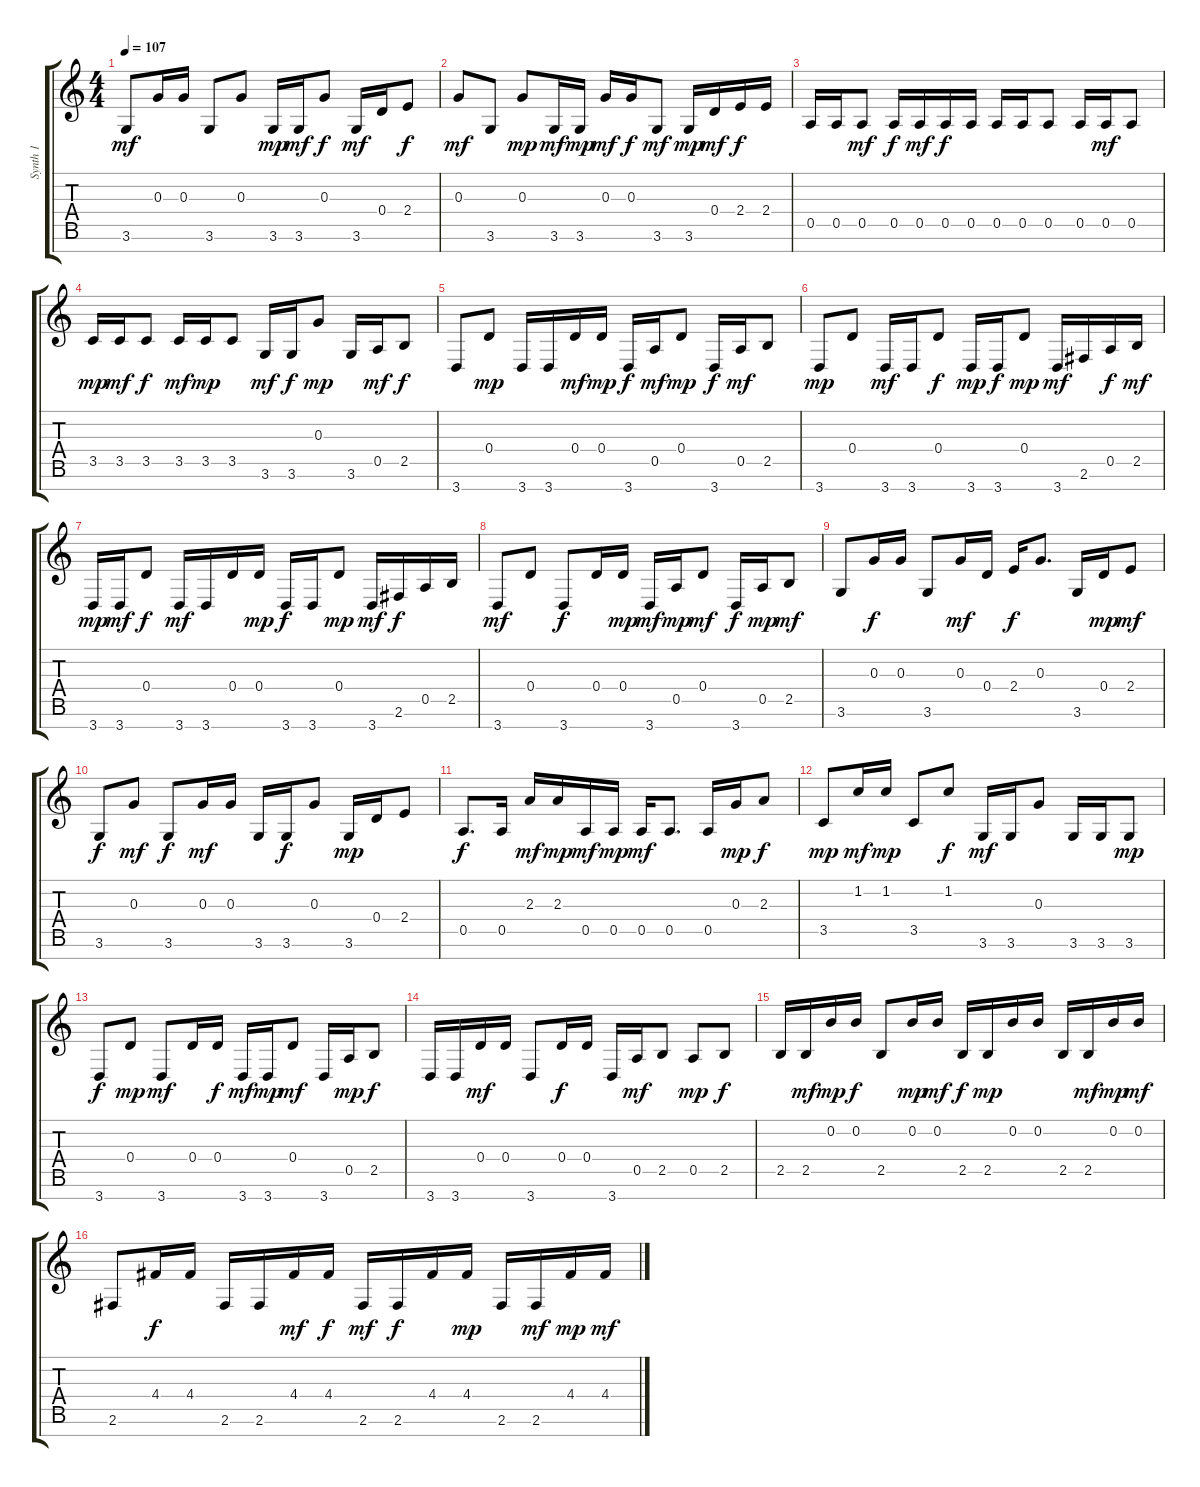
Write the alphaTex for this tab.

\track ("Synth 1" "Synth 1") {instrument distortionguitar}
\staff {score tabs}
\tuning (E4 B3 G3 D3 A2 E2 B1) {hide}
\ts (4 4)
\tempo 107
\clef g2
\ks c
3.6.8{dy mf} 0.3.16 0.3.16 3.6.8 0.3.8 3.6.16{dy mp} 3.6.16{dy mf} 0.3.8{dy f} 3.6.16{dy mf} 0.4.16 2.4.8{dy f} |
0.3.8{dy mf} 3.6.8 0.3.8{dy mp} 3.6.16{dy mf} 3.6.16{dy mp} 0.3.16{dy mf} 0.3.16{dy f} 3.6.8{dy mf} 3.6.16{dy mp} 0.4.16{dy mf} 2.4.16{dy f} 2.4.16 |
0.5.16 0.5.16 0.5.8{dy mf} 0.5.16{dy f} 0.5.16{dy mf} 0.5.16{dy f} 0.5.16 0.5.16 0.5.16 0.5.8 0.5.16 0.5.16{dy mf} 0.5.8 |
3.5.16{dy mp} 3.5.16{dy mf} 3.5.8{dy f} 3.5.16{dy mf} 3.5.16{dy mp} 3.5.8 3.6.16{dy mf} 3.6.16{dy f} 0.3.8{dy mp} 3.6.16 0.5.16{dy mf} 2.5.8{dy f} |
3.7.8 0.4.8{dy mp} 3.7.16 3.7.16 0.4.16{dy mf} 0.4.16{dy mp} 3.7.16{dy f} 0.5.16{dy mf} 0.4.8{dy mp} 3.7.16{dy f} 0.5.16{dy mf} 2.5.8 |
3.7.8{dy mp} 0.4.8 3.7.16{dy mf} 3.7.16 0.4.8{dy f} 3.7.16{dy mp} 3.7.16{dy f} 0.4.8{dy mp} 3.7.16{dy mf} 2.6.16 0.5.16{dy f} 2.5.16{dy mf} |
3.7.16{dy mp} 3.7.16{dy mf} 0.4.8{dy f} 3.7.16{dy mf} 3.7.16 0.4.16 0.4.16{dy mp} 3.7.16{dy f} 3.7.16 0.4.8{dy mp} 3.7.16{dy mf} 2.6.16{dy f} 0.5.16 2.5.16 |
3.7.8{dy mf} 0.4.8 3.7.8{dy f} 0.4.16 0.4.16{dy mp} 3.7.16{dy mf} 0.5.16{dy mp} 0.4.8{dy mf} 3.7.16{dy f} 0.5.16{dy mp} 2.5.8{dy mf} |
3.6.8 0.3.16{dy f} 0.3.16 3.6.8 0.3.16{dy mf} 0.4.16 2.4.16{dy f} 0.3.8{d} 3.6.16 0.4.16{dy mp} 2.4.8{dy mf} |
3.6.8{dy f} 0.3.8{dy mf} 3.6.8{dy f} 0.3.16{dy mf} 0.3.16 3.6.16 3.6.16{dy f} 0.3.8 3.6.16{dy mp} 0.4.16 2.4.8 |
0.5.8{d dy f} 0.5.16 2.3.16{dy mf} 2.3.16{dy mp} 0.5.16{dy mf} 0.5.16{dy mp} 0.5.16{dy mf} 0.5.8{d} 0.5.16 0.3.16{dy mp} 2.3.8{dy f} |
3.5.8{dy mp} 1.2.16{dy mf} 1.2.16{dy mp} 3.5.8 1.2.8{dy f} 3.6.16{dy mf} 3.6.16 0.3.8 3.6.16 3.6.16 3.6.8{dy mp} |
3.7.8{dy f} 0.4.8{dy mp} 3.7.8{dy mf} 0.4.16 0.4.16{dy f} 3.7.16{dy mf} 3.7.16{dy mp} 0.4.8{dy mf} 3.7.16 0.5.16{dy mp} 2.5.8{dy f} |
3.7.16 3.7.16 0.4.16{dy mf} 0.4.16 3.7.8 0.4.16{dy f} 0.4.16 3.7.16 0.5.16{dy mf} 2.5.8 0.5.8{dy mp} 2.5.8{dy f} |
2.5.16 2.5.16{dy mf} 0.2.16{dy mp} 0.2.16{dy f} 2.5.8 0.2.16{dy mp} 0.2.16{dy mf} 2.5.16{dy f} 2.5.16{dy mp} 0.2.16 0.2.16 2.5.16 2.5.16{dy mf} 0.2.16{dy mp} 0.2.16{dy mf} |
2.6.8 4.4.16{dy f} 4.4.16 2.6.16 2.6.16 4.4.16{dy mf} 4.4.16{dy f} 2.6.16{dy mf} 2.6.16{dy f} 4.4.16 4.4.16{dy mp} 2.6.16 2.6.16{dy mf} 4.4.16{dy mp} 4.4.16{dy mf}
